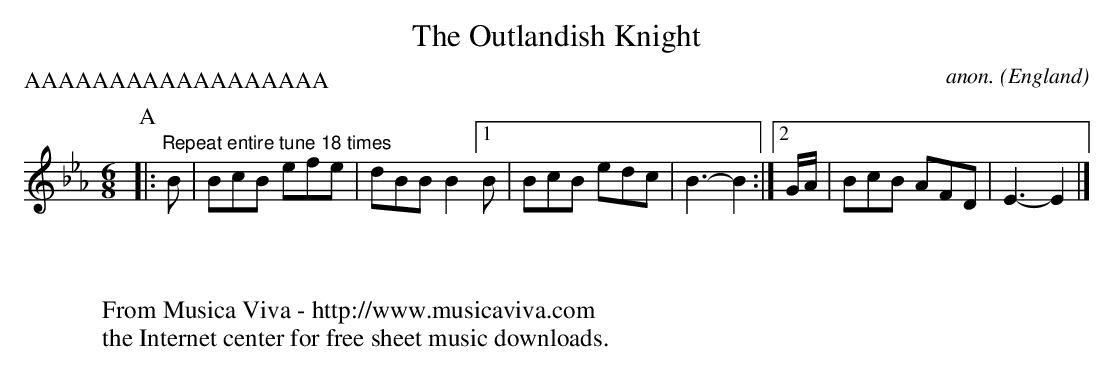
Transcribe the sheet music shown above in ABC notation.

X:1
T:The Outlandish Knight
C:anon.
O:England
P:AAAAAAAAAAAAAAAAAA
M:6/8
L:1/8
K:Eb
P:A
|:"^Repeat entire tune 18 times"B   |BcB efe|dBB B2[1 B   |BcB edc|B3- B2:|[2 G/A/|BcB AFD|E3- E2|]
W:
W:
W:  From Musica Viva - http://www.musicaviva.com
W:  the Internet center for free sheet music downloads.
